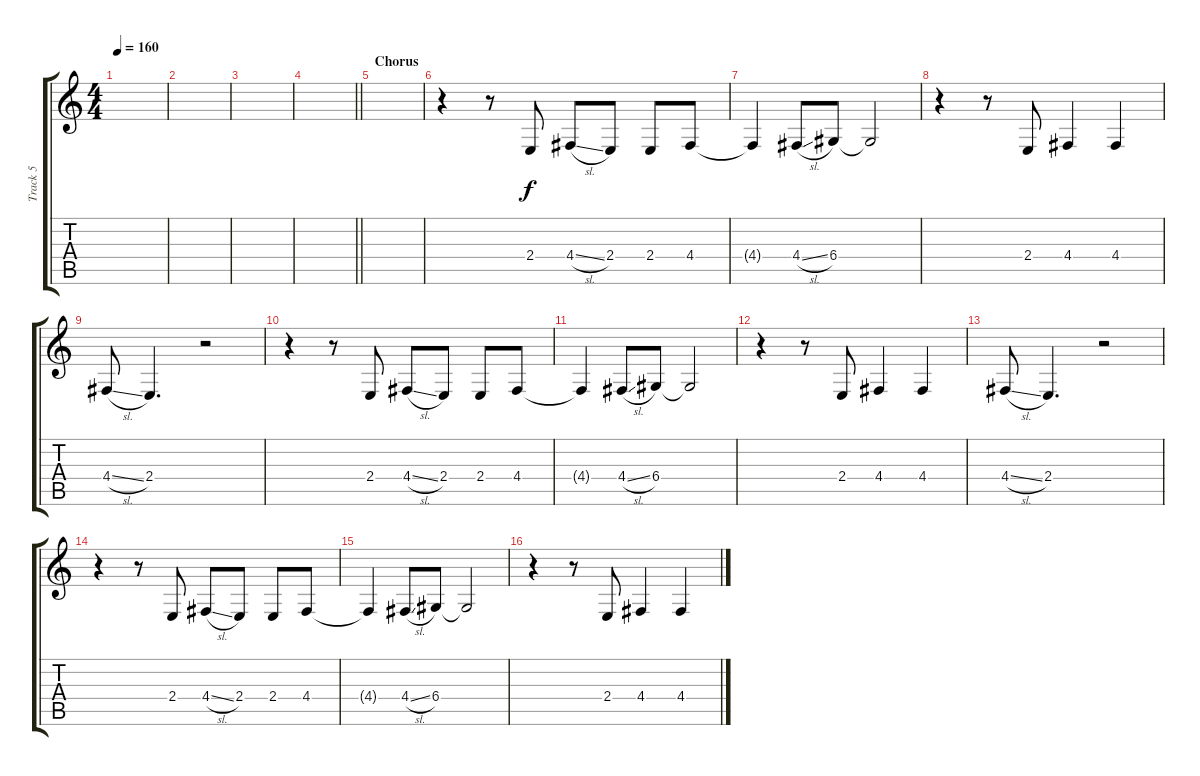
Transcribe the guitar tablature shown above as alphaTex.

\track ("Track 5" "Track 5") {instrument clarinet}
\staff {score tabs}
\tuning (E4 B3 G3 D3 A2 E2) {hide}
\ts (4 4)
\tempo 160
\clef g2
\ks c
|
|
|
\barLineRight lightlight
|
\section ("" "Chorus")
|
r.4 r.8 2.4.8 4.4{sl}.8 2.4.8 2.4.8 4.4.8 |
4.4{t}.4 4.4{sl}.8 6.4.8 6.4{t}.2 |
r.4 r.8 2.4.8 4.4.4 4.4.4 |
4.4{sl}.8 2.4.4{d} r.2 |
r.4 r.8 2.4.8 4.4{sl}.8 2.4.8 2.4.8 4.4.8 |
4.4{t}.4 4.4{sl}.8 6.4.8 6.4{t}.2 |
r.4 r.8 2.4.8 4.4.4 4.4.4 |
4.4{sl}.8 2.4.4{d} r.2 |
r.4 r.8 2.4.8 4.4{sl}.8 2.4.8 2.4.8 4.4.8 |
4.4{t}.4 4.4{sl}.8 6.4.8 6.4{t}.2 |
r.4 r.8 2.4.8 4.4.4 4.4.4
